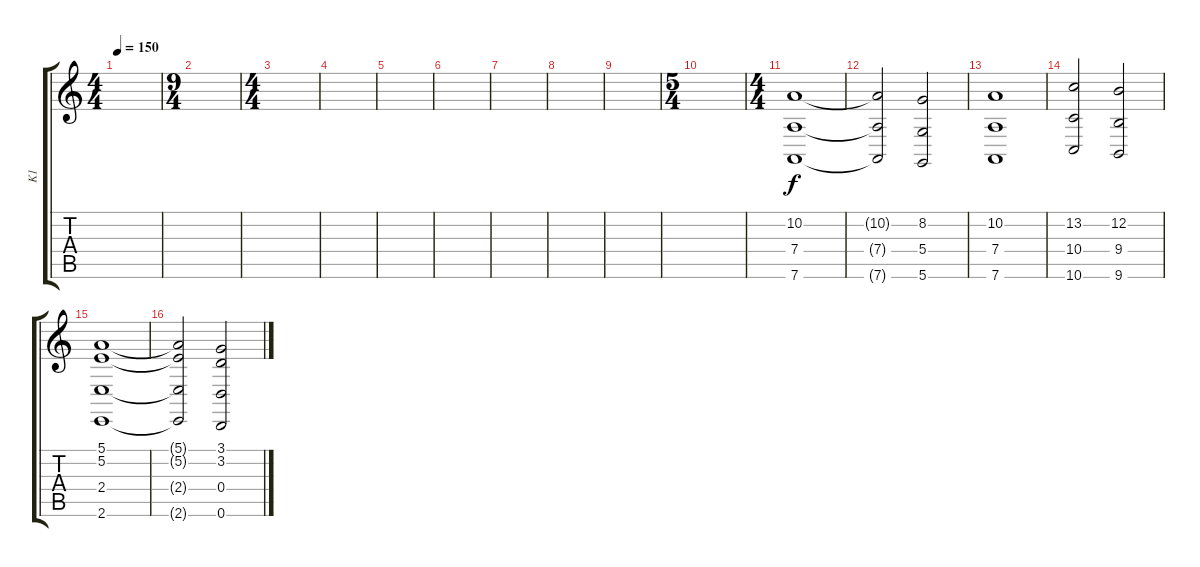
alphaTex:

\track ("K1" "K1") {instrument stringensemble2}
\staff {score tabs}
\tuning (E4 B3 G3 D3 A2 D2) {hide}
\ts (4 4)
\tempo 150
\clef g2
\ks c
|
\ts (9 4)
|
\ts (4 4)
|
|
|
|
|
|
|
\ts (5 4)
|
\ts (4 4)
(10.2 7.4 7.6).1 |
(10.2{t} 7.4{t} 7.6{t}).2 (8.2 5.4 5.6).2 |
(10.2 7.4 7.6).1 |
(13.2 10.4 10.6).2 (12.2 9.4 9.6).2 |
(5.1 5.2 2.4 2.6).1 |
(5.1{t} 5.2{t} 2.4{t} 2.6{t}).2 (3.1 3.2 0.4 0.6).2
